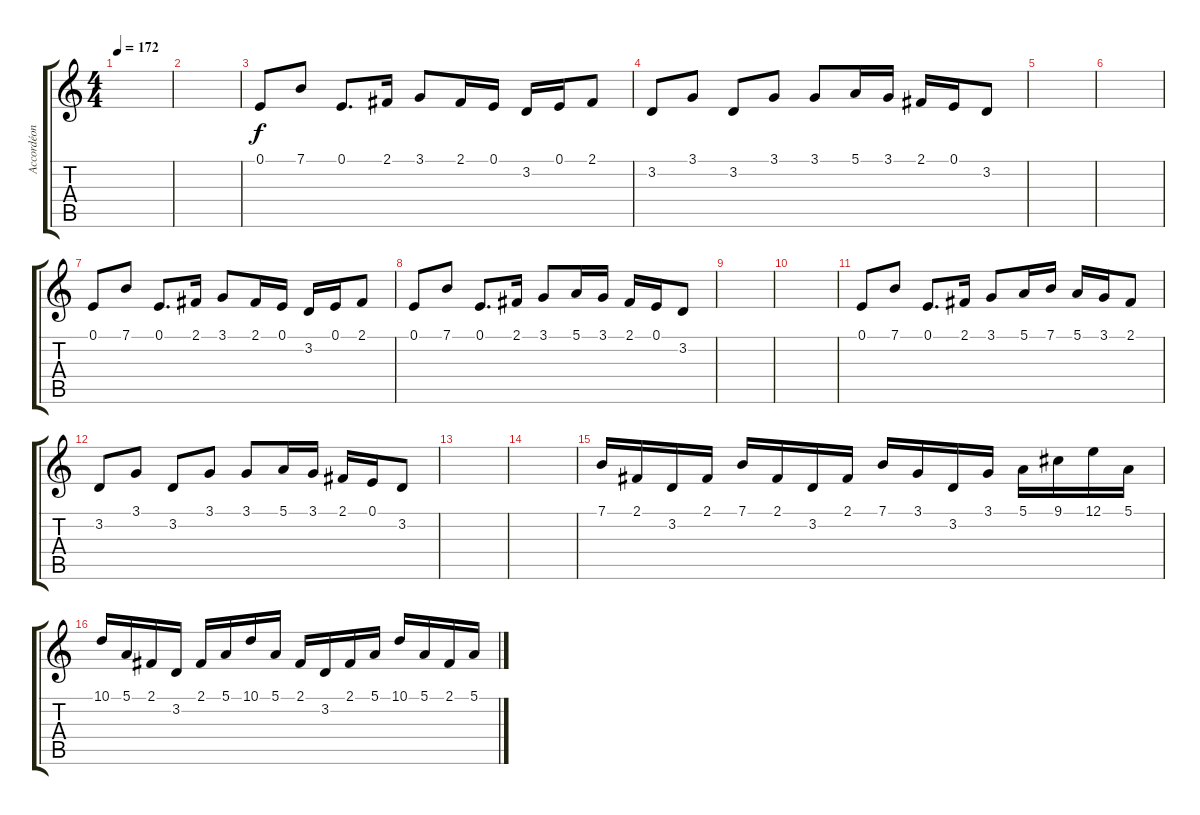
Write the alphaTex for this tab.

\track ("Accordéon 2" "Accordéon ") {instrument accordion}
\staff {score tabs}
\tuning (E4 B3 G3 D3 A2 E2) {hide}
\ts (4 4)
\tempo 172
\clef g2
\ks c
|
|
0.1.8 7.1.8 0.1.8{d} 2.1.16 3.1.8 2.1.16 0.1.16 3.2.16 0.1.16 2.1.8 |
3.2.8 3.1.8 3.2.8 3.1.8 3.1.8 5.1.16 3.1.16 2.1.16 0.1.16 3.2.8 |
|
|
0.1.8 7.1.8 0.1.8{d} 2.1.16 3.1.8 2.1.16 0.1.16 3.2.16 0.1.16 2.1.8 |
0.1.8 7.1.8 0.1.8{d} 2.1.16 3.1.8 5.1.16 3.1.16 2.1.16 0.1.16 3.2.8 |
|
|
0.1.8 7.1.8 0.1.8{d} 2.1.16 3.1.8 5.1.16 7.1.16 5.1.16 3.1.16 2.1.8 |
3.2.8 3.1.8 3.2.8 3.1.8 3.1.8 5.1.16 3.1.16 2.1.16 0.1.16 3.2.8 |
|
|
7.1.16 2.1.16 3.2.16 2.1.16 7.1.16 2.1.16 3.2.16 2.1.16 7.1.16 3.1.16 3.2.16 3.1.16 5.1.16 9.1.16 12.1.16 5.1.16 |
10.1.16 5.1.16 2.1.16 3.2.16 2.1.16 5.1.16 10.1.16 5.1.16 2.1.16 3.2.16 2.1.16 5.1.16 10.1.16 5.1.16 2.1.16 5.1.16
